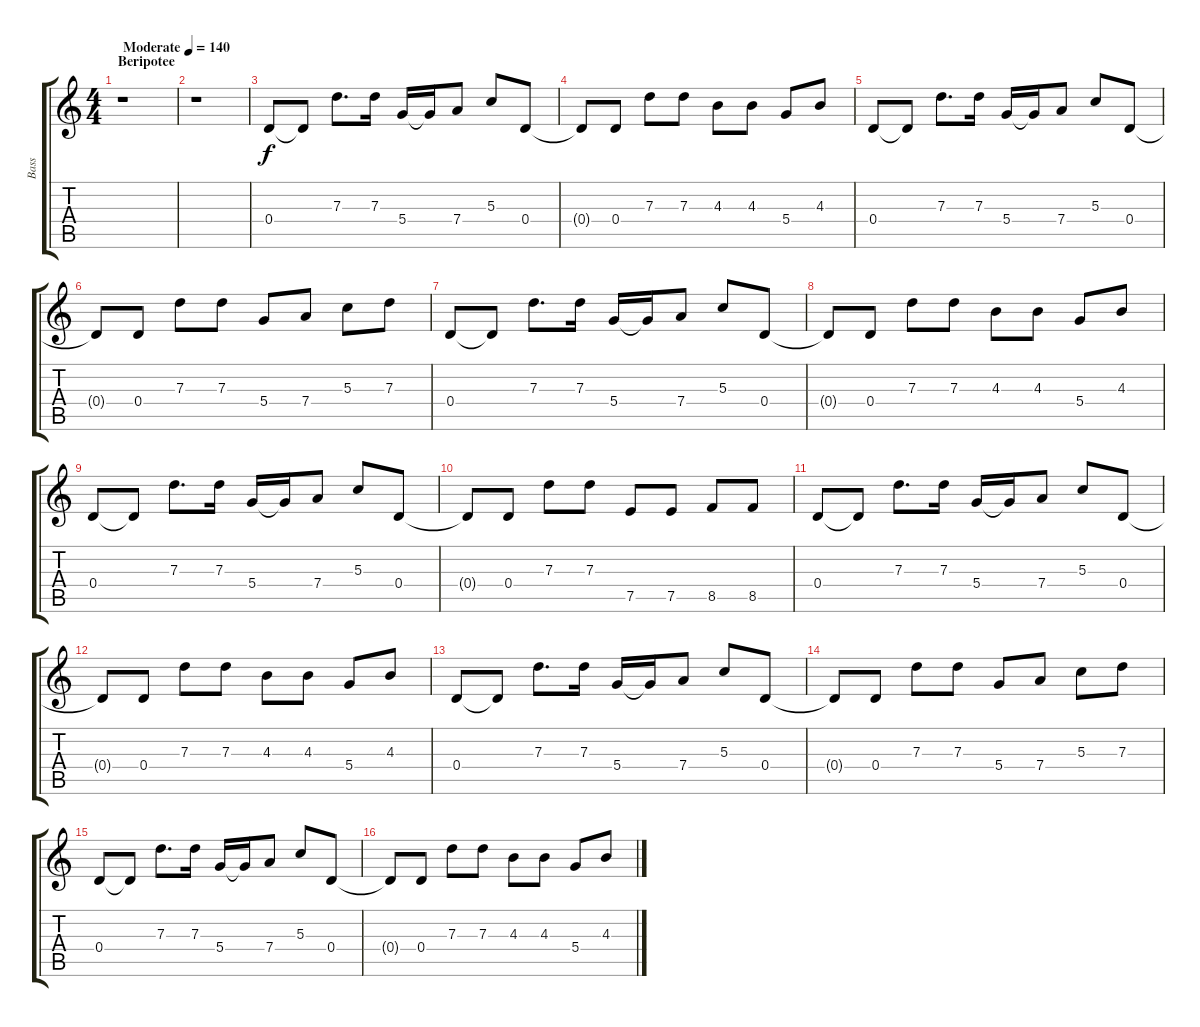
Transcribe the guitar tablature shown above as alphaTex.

\track ("Bass" "Bass") {instrument electricbassfinger}
\staff {score tabs}
\tuning (E4 B3 G3 D3 A2 E2) {hide}
\ts (4 4)
\section ("" "Beripotee")
\tempo (140 "Moderate")
\clef g2
\ks c
r.1{dy f instrument electricbassfinger} |
r.1 |
0.4.8 0.4{t}.8 7.3.8{d} 7.3.16 5.4.16 5.4{t}.16 7.4.8 5.3.8 0.4.8 |
0.4{t}.8 0.4.8 7.3.8 7.3.8 4.3.8 4.3.8 5.4.8 4.3.8 |
0.4.8 0.4{t}.8 7.3.8{d} 7.3.16 5.4.16 5.4{t}.16 7.4.8 5.3.8 0.4.8 |
0.4{t}.8 0.4.8 7.3.8 7.3.8 5.4.8 7.4.8 5.3.8 7.3.8 |
0.4.8 0.4{t}.8 7.3.8{d} 7.3.16 5.4.16 5.4{t}.16 7.4.8 5.3.8 0.4.8 |
0.4{t}.8 0.4.8 7.3.8 7.3.8 4.3.8 4.3.8 5.4.8 4.3.8 |
0.4.8 0.4{t}.8 7.3.8{d} 7.3.16 5.4.16 5.4{t}.16 7.4.8 5.3.8 0.4.8 |
0.4{t}.8 0.4.8 7.3.8 7.3.8 7.5.8 7.5.8 8.5.8 8.5.8 |
0.4.8 0.4{t}.8 7.3.8{d} 7.3.16 5.4.16 5.4{t}.16 7.4.8 5.3.8 0.4.8 |
0.4{t}.8 0.4.8 7.3.8 7.3.8 4.3.8 4.3.8 5.4.8 4.3.8 |
0.4.8 0.4{t}.8 7.3.8{d} 7.3.16 5.4.16 5.4{t}.16 7.4.8 5.3.8 0.4.8 |
0.4{t}.8 0.4.8 7.3.8 7.3.8 5.4.8 7.4.8 5.3.8 7.3.8 |
0.4.8 0.4{t}.8 7.3.8{d} 7.3.16 5.4.16 5.4{t}.16 7.4.8 5.3.8 0.4.8 |
0.4{t}.8 0.4.8 7.3.8 7.3.8 4.3.8 4.3.8 5.4.8 4.3.8
